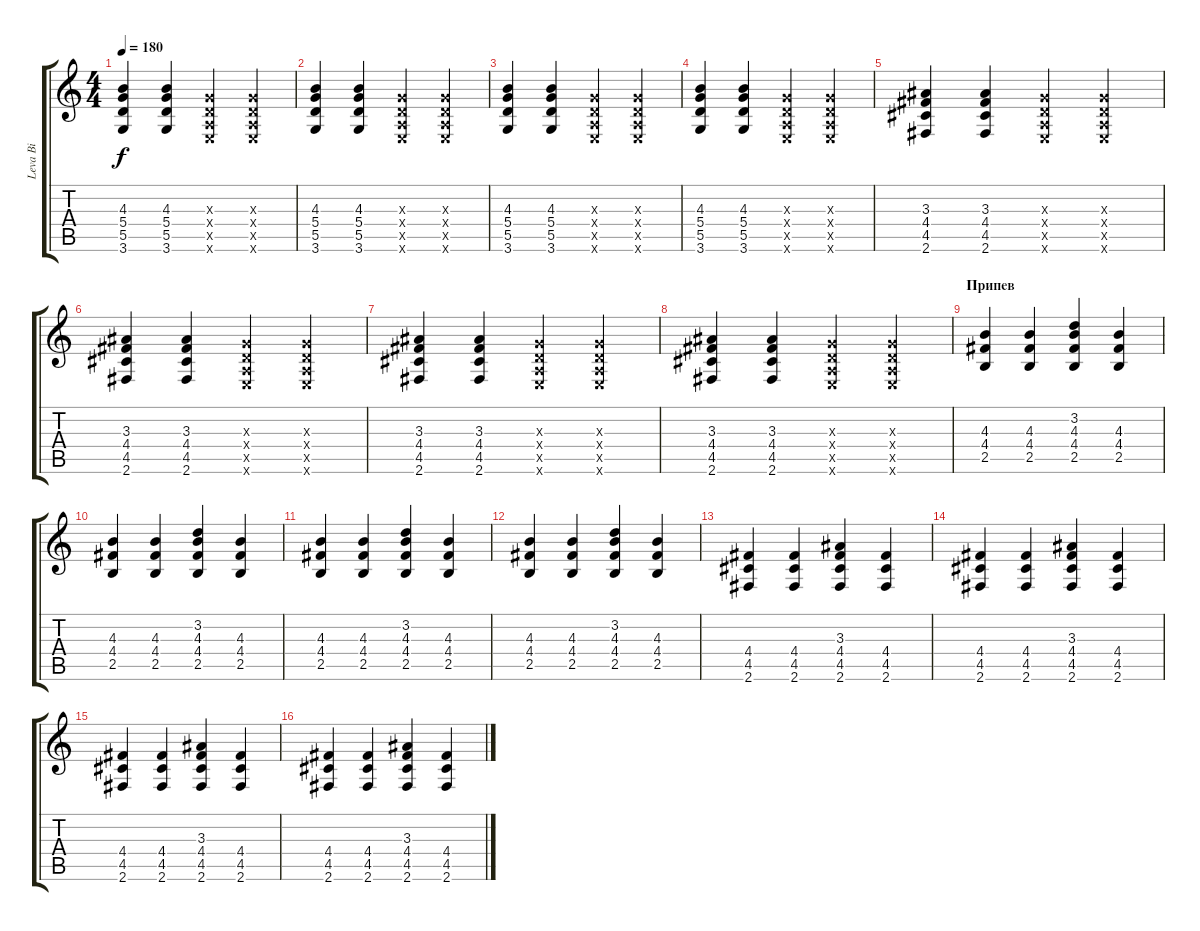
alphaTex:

\track ("Leva Bi" "Leva Bi") {instrument acousticguitarnylon}
\staff {score tabs}
\tuning (E4 B3 G3 D3 A2 E2) {hide}
\ts (4 4)
\tempo 180
\clef g2
\ks c
(4.3 5.4 5.5 3.6).4{dy f} (4.3 5.4 5.5 3.6).4 (0.3{x} 0.4{x} 0.5{x} 0.6{x}).4 (0.3{x} 0.4{x} 0.5{x} 0.6{x}).4 |
(4.3 5.4 5.5 3.6).4 (4.3 5.4 5.5 3.6).4 (0.3{x} 0.4{x} 0.5{x} 0.6{x}).4 (0.3{x} 0.4{x} 0.5{x} 0.6{x}).4 |
(4.3 5.4 5.5 3.6).4 (4.3 5.4 5.5 3.6).4 (0.3{x} 0.4{x} 0.5{x} 0.6{x}).4 (0.3{x} 0.4{x} 0.5{x} 0.6{x}).4 |
(4.3 5.4 5.5 3.6).4 (4.3 5.4 5.5 3.6).4 (0.3{x} 0.4{x} 0.5{x} 0.6{x}).4 (0.3{x} 0.4{x} 0.5{x} 0.6{x}).4 |
(3.3 4.4 4.5 2.6).4 (3.3 4.4 4.5 2.6).4 (0.3{x} 0.4{x} 0.5{x} 0.6{x}).4 (0.3{x} 0.4{x} 0.5{x} 0.6{x}).4 |
(3.3 4.4 4.5 2.6).4 (3.3 4.4 4.5 2.6).4 (0.3{x} 0.4{x} 0.5{x} 0.6{x}).4 (0.3{x} 0.4{x} 0.5{x} 0.6{x}).4 |
(3.3 4.4 4.5 2.6).4 (3.3 4.4 4.5 2.6).4 (0.3{x} 0.4{x} 0.5{x} 0.6{x}).4 (0.3{x} 0.4{x} 0.5{x} 0.6{x}).4 |
(3.3 4.4 4.5 2.6).4 (3.3 4.4 4.5 2.6).4 (0.3{x} 0.4{x} 0.5{x} 0.6{x}).4 (0.3{x} 0.4{x} 0.5{x} 0.6{x}).4 |
\section ("" "Припев")
(4.3 4.4 2.5).4 (4.3 4.4 2.5).4 (3.2 4.3 4.4 2.5).4 (4.3 4.4 2.5).4 |
(4.3 4.4 2.5).4 (4.3 4.4 2.5).4 (3.2 4.3 4.4 2.5).4 (4.3 4.4 2.5).4 |
(4.3 4.4 2.5).4 (4.3 4.4 2.5).4 (3.2 4.3 4.4 2.5).4 (4.3 4.4 2.5).4 |
(4.3 4.4 2.5).4 (4.3 4.4 2.5).4 (3.2 4.3 4.4 2.5).4 (4.3 4.4 2.5).4 |
(4.4 4.5 2.6).4 (4.4 4.5 2.6).4 (3.3 4.4 4.5 2.6).4 (4.4 4.5 2.6).4 |
(4.4 4.5 2.6).4 (4.4 4.5 2.6).4 (3.3 4.4 4.5 2.6).4 (4.4 4.5 2.6).4 |
(4.4 4.5 2.6).4 (4.4 4.5 2.6).4 (3.3 4.4 4.5 2.6).4 (4.4 4.5 2.6).4 |
(4.4 4.5 2.6).4 (4.4 4.5 2.6).4 (3.3 4.4 4.5 2.6).4 (4.4 4.5 2.6).4
